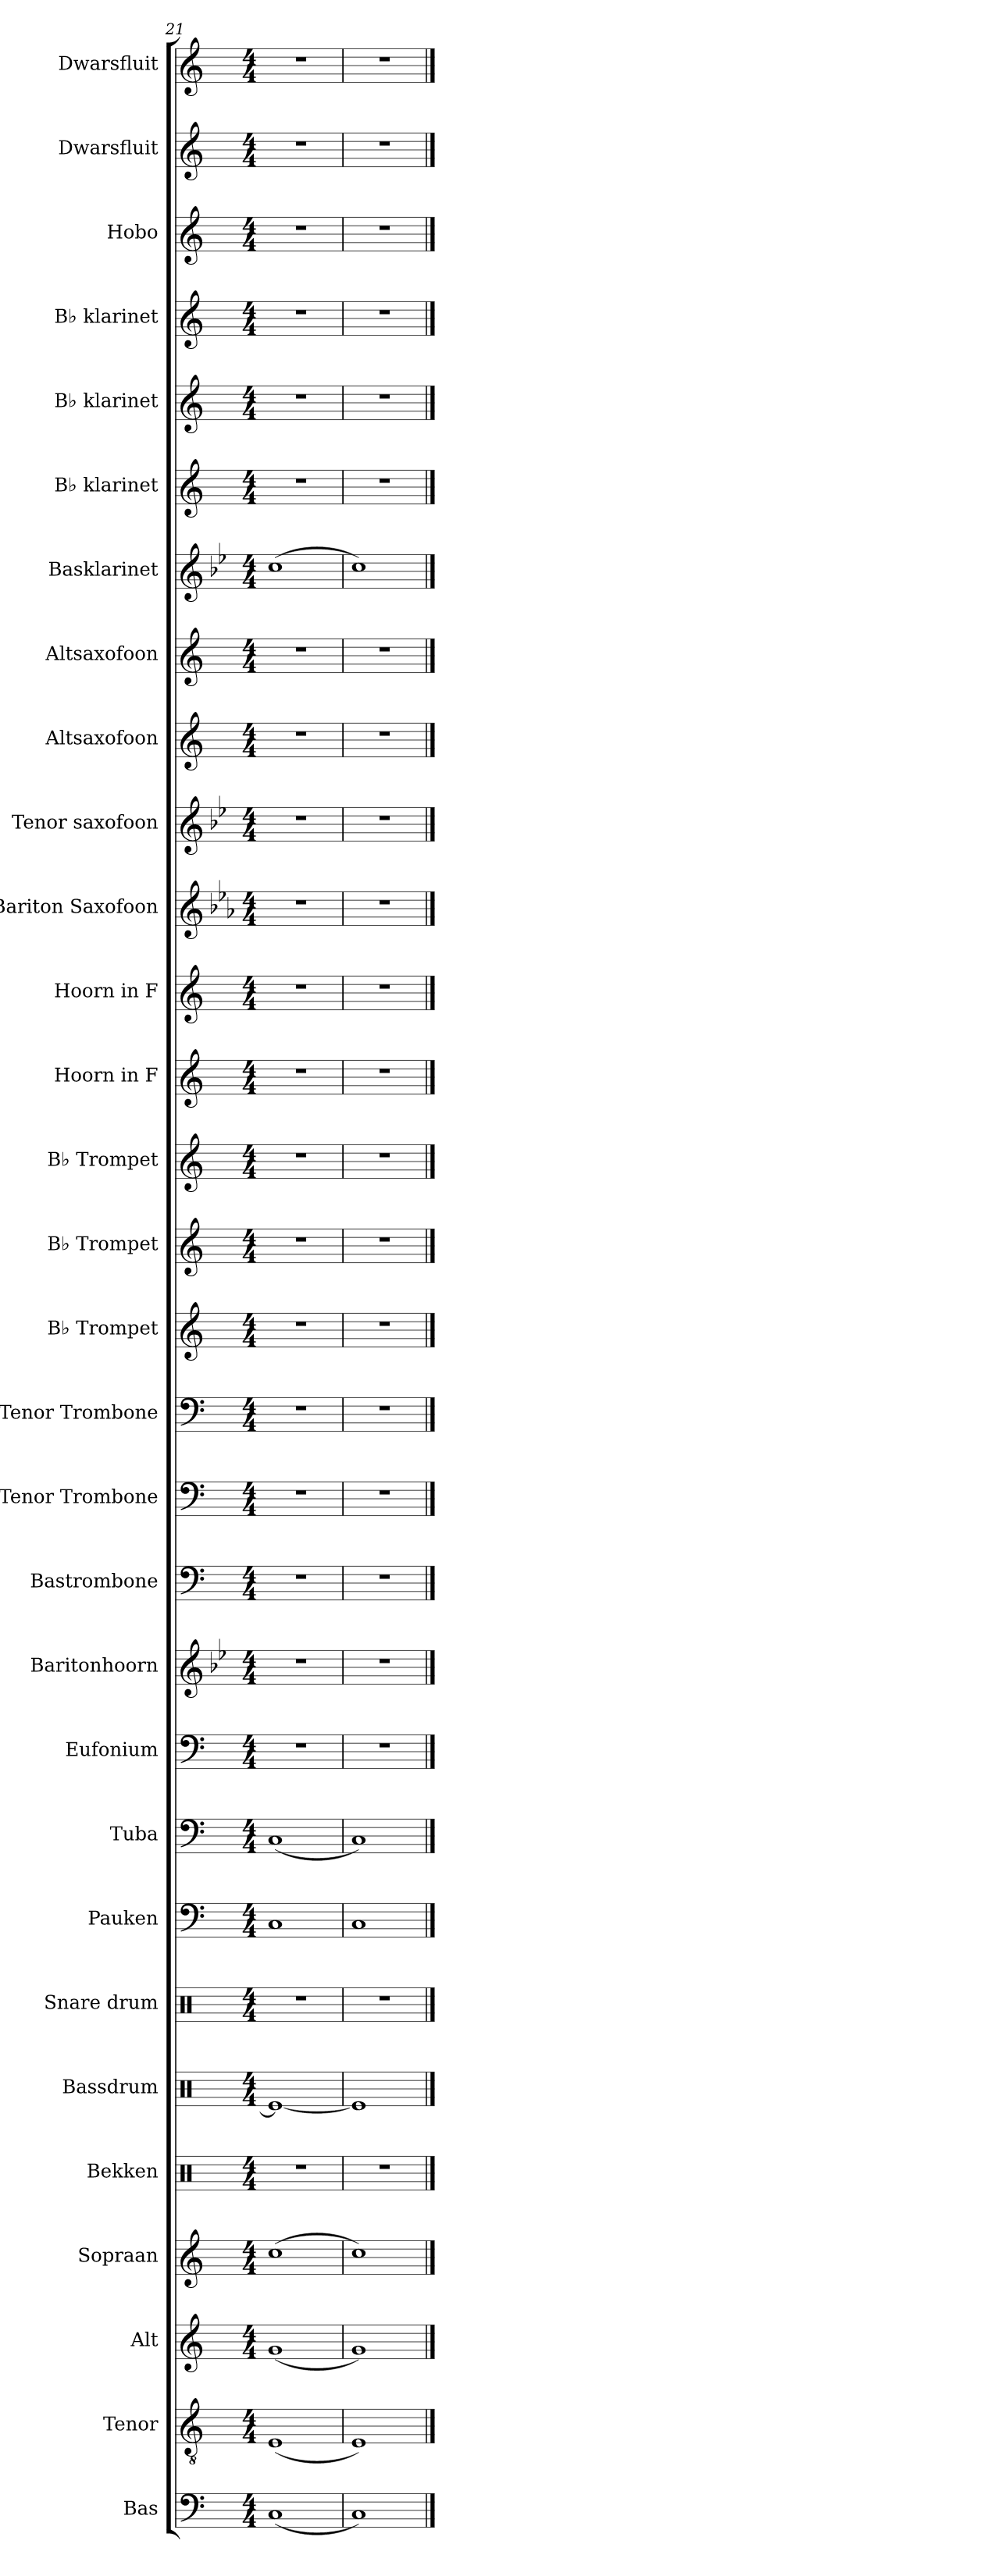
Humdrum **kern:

**kern	**kern	**kern	**kern	**kern	**kern	**kern	**kern	**kern	**kern	**kern	**kern	**kern	**kern	**kern	**kern	**kern	**kern	**kern	**kern	**kern	**kern	**kern	**kern	**kern	**kern	**kern	**kern	**kern	**kern
*part30	*part29	*part28	*part27	*part26	*part25	*part24	*part23	*part22	*part21	*part20	*part19	*part18	*part17	*part16	*part15	*part14	*part13	*part12	*part11	*part10	*part9	*part8	*part7	*part6	*part5	*part4	*part3	*part2	*part1
*staff30	*staff29	*staff28	*staff27	*staff26	*staff25	*staff24	*staff23	*staff22	*staff21	*staff20	*staff19	*staff18	*staff17	*staff16	*staff15	*staff14	*staff13	*staff12	*staff11	*staff10	*staff9	*staff8	*staff7	*staff6	*staff5	*staff4	*staff3	*staff2	*staff1
*I"Bas	*I"Tenor	*I"Alt	*I"Sopraan	*I"Bekken	*I"Bassdrum	*I"Snare drum	*I"Pauken	*I"Tuba	*I"Eufonium	*I"Baritonhoorn	*I"Bastrombone	*I"Tenor Trombone	*I"Tenor Trombone	*I"B♭ Trompet	*I"B♭ Trompet	*I"B♭ Trompet	*I"Hoorn in F	*I"Hoorn in F	*I"Bariton Saxofoon	*I"Tenor saxofoon	*I"Altsaxofoon	*I"Altsaxofoon	*I"Basklarinet	*I"B♭ klarinet	*I"B♭ klarinet	*I"B♭ klarinet	*I"Hobo	*I"Dwarsfluit	*I"Dwarsfluit
*I'B.	*I'T.	*I'A.	*I'S.	*I'Bekken	*I'Bassdrum	*I'Snare drum	*I'Pauken	*I'Tu.	*I'Eu.	*I'Bar. Hn.	*I'B. Trb.	*I'T. Trb.	*I'T. Trb.	*I'B♭ Tpt.	*I'B♭ Tpt.	*I'B♭ Tpt.	*	*	*I'Bar. Sax	*I'T. Sax.	*I'A. sax.	*I'A. sax.	*	*I'B♭ Kl.	*I'B♭ Kl.	*I'B♭ Kl.	*I'H.	*I'Fl.	*I'Fl.
*clefF4	*clefGv2	*clefG2	*clefG2	*clefX	*clefX	*clefX	*clefF4	*clefF4	*clefF4	*clefG2	*clefF4	*clefF4	*clefF4	*clefG2	*clefG2	*clefG2	*clefG2	*clefG2	*clefG2	*clefG2	*clefG2	*clefG2	*clefG2	*clefG2	*clefG2	*clefG2	*clefG2	*clefG2	*clefG2
*	*	*	*	*	*	*	*	*	*	*ITrd8c14	*	*	*	*ITrd1c2	*ITrd1c2	*ITrd1c2	*ITrd4c7	*ITrd4c7	*ITrd12c21	*ITrd8c14	*ITrd5c9	*ITrd5c9	*ITrd8c14	*ITrd1c2	*ITrd1c2	*ITrd1c2	*	*	*
*k[]	*k[]	*k[]	*k[]	*k[]	*k[]	*k[]	*k[]	*k[]	*k[]	*k[b-e-]	*k[]	*k[]	*k[]	*k[b-e-]	*k[b-e-]	*k[b-e-]	*k[b-]	*k[b-]	*k[b-e-a-]	*k[b-e-]	*k[b-e-a-]	*k[b-e-a-]	*k[b-e-]	*k[b-e-]	*k[b-e-]	*k[b-e-]	*k[]	*k[]	*k[]
*M4/4	*M4/4	*M4/4	*M4/4	*M4/4	*M4/4	*M4/4	*M4/4	*M4/4	*M4/4	*M4/4	*M4/4	*M4/4	*M4/4	*M4/4	*M4/4	*M4/4	*M4/4	*M4/4	*M4/4	*M4/4	*M4/4	*M4/4	*M4/4	*M4/4	*M4/4	*M4/4	*M4/4	*M4/4	*M4/4
=21	=21	=21	=21	=21	=21	=21	=21	=21	=21	=21	=21	=21	=21	=21	=21	=21	=21	=21	=21	=21	=21	=21	=21	=21	=21	=21	=21	=21	=21
(1C	(1E	(1g	(1cc	1r	1Re_	1r	1C	(1C	1r	1r	1r	1r	1r	1r	1r	1r	1r	1r	1r	1r	1r	1r	(1c	1r	1r	1r	1r	1r	1r
=22	=22	=22	=22	=22	=22	=22	=22	=22	=22	=22	=22	=22	=22	=22	=22	=22	=22	=22	=22	=22	=22	=22	=22	=22	=22	=22	=22	=22	=22
1C)	1E)	1g)	1cc)	1r	1Re]	1r	1C	1C)	1r	1r	1r	1r	1r	1r	1r	1r	1r	1r	1r	1r	1r	1r	1c)	1r	1r	1r	1r	1r	1r
==	==	==	==	==	==	==	==	==	==	==	==	==	==	==	==	==	==	==	==	==	==	==	==	==	==	==	==	==	==
*-	*-	*-	*-	*-	*-	*-	*-	*-	*-	*-	*-	*-	*-	*-	*-	*-	*-	*-	*-	*-	*-	*-	*-	*-	*-	*-	*-	*-	*-
